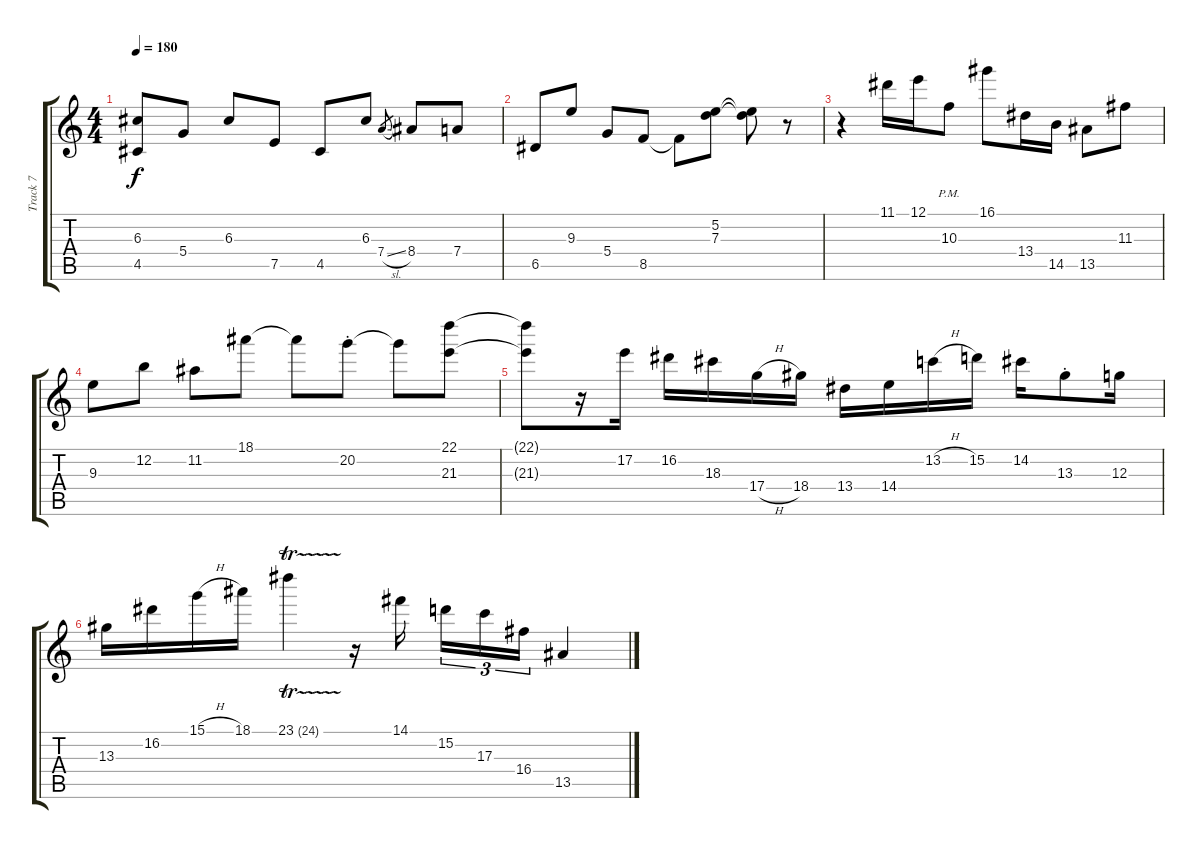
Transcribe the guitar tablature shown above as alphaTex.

\track ("Track 7" "Track 7") {instrument marimba}
\staff {score tabs}
\tuning (E5 B4 G4 D4 A3 E3) {hide}
\ts (4 4)
\tempo 180
\clef g2
\ks c
(6.3{t} 4.5{t}).8{dy f} 5.4.8 6.3.8 7.5.8 4.5.8 6.3.8 7.4{sl}.8{gr} 8.4.8 7.4.8 |
6.5.8 9.3.8 5.4.8 8.5.8 8.5{t}.8 (5.2 7.3).8 (5.2{t} 7.3{t}).8 r.8 |
r.4 11.1.16 12.1.16 10.3{pm}.8 16.1.8 13.4.16 14.5.16 13.5.8 11.3.8 |
9.3.8 12.2.8 11.2.8 18.1.8 18.1{t}.8 20.2{st}.8 20.2{t}.8 (22.1 21.3).8 |
(22.1{t} 21.3{t}).8 r.16 17.2.16 16.2.16 18.3.16 17.4{h}.16 18.4.16 13.4.16 14.4.16 13.2{h}.16 15.2.16 14.2.16 13.3{st}.8 12.3.16 |
13.3.16 16.2.16 15.1{h}.16 18.1.16 23.1{tr (24 16)}.4 r.16 14.1.16 15.2.16{tu (3 2)} 17.3.16{tu (3 2)} 16.4.16{tu (3 2)} 13.5.4
